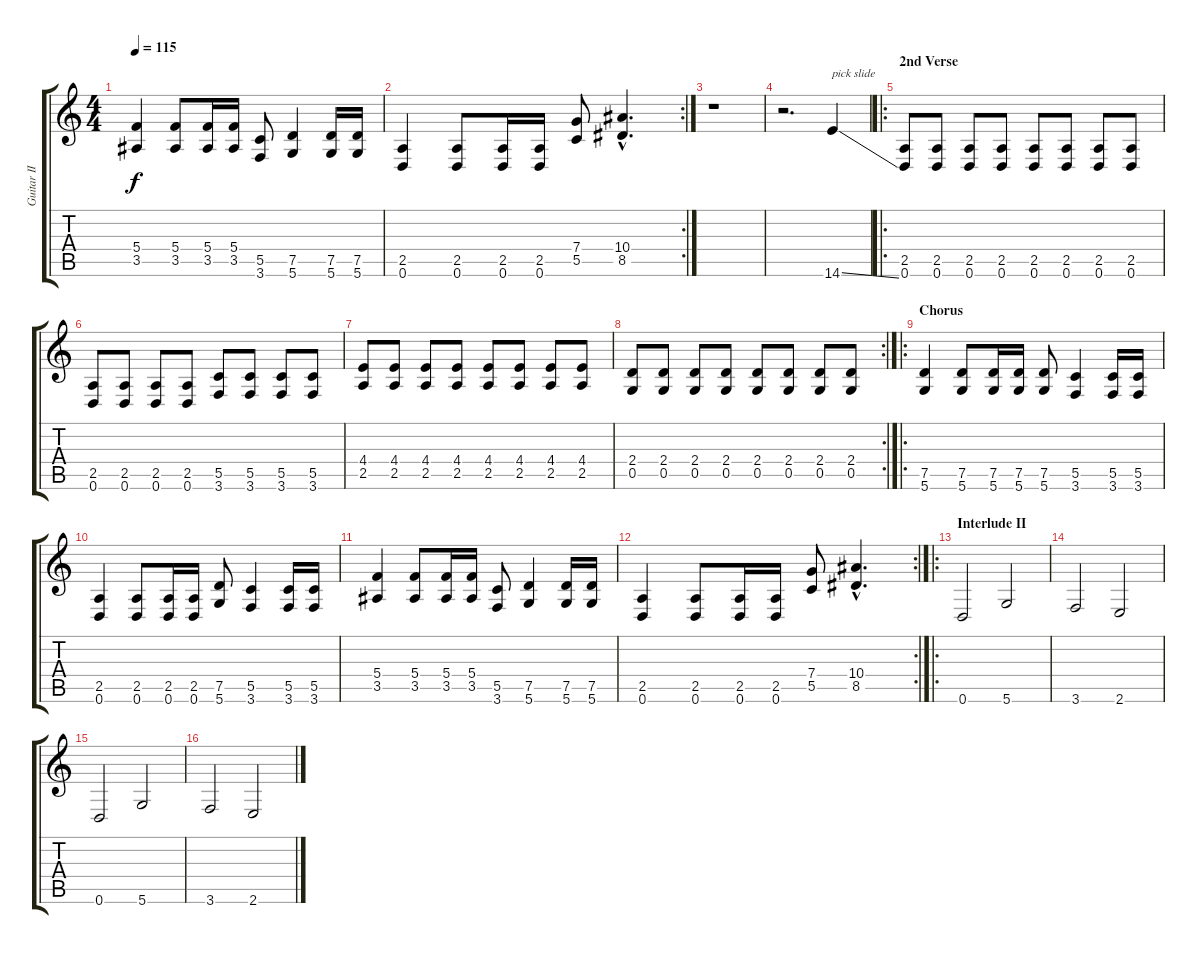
\track ("Guitar II" "Guitar II") {instrument distortionguitar}
\staff {score tabs}
\tuning (D4 A3 F3 C3 G2 D2) {hide}
\ts (4 4)
\tempo 115
\clef g2
\ks c
(5.4 3.5).4{dy f} (5.4 3.5).8 (5.4 3.5).16 (5.4 3.5).16 (5.5 3.6).8 (7.5 5.6).4 (7.5 5.6).16 (7.5 5.6).16 |
\rc 2
(2.5 0.6).4 (2.5 0.6).8 (2.5 0.6).16 (2.5 0.6).16 (7.4 5.5).8 (10.4{hac} 8.5{hac}).4{d} |
r.1 |
r.2{d} 14.6{ss}.4{txt "pick slide"} |
\ro
\section ("" "2nd Verse")
(2.5 0.6).8 (2.5 0.6).8 (2.5 0.6).8 (2.5 0.6).8 (2.5 0.6).8 (2.5 0.6).8 (2.5 0.6).8 (2.5 0.6).8 |
(2.5 0.6).8 (2.5 0.6).8 (2.5 0.6).8 (2.5 0.6).8 (5.5 3.6).8 (5.5 3.6).8 (5.5 3.6).8 (5.5 3.6).8 |
(4.4 2.5).8 (4.4 2.5).8 (4.4 2.5).8 (4.4 2.5).8 (4.4 2.5).8 (4.4 2.5).8 (4.4 2.5).8 (4.4 2.5).8 |
\rc 2
(2.4 0.5).8 (2.4 0.5).8 (2.4 0.5).8 (2.4 0.5).8 (2.4 0.5).8 (2.4 0.5).8 (2.4 0.5).8 (2.4 0.5).8 |
\ro
\section ("" "Chorus")
(7.5 5.6).4 (7.5 5.6).8 (7.5 5.6).16 (7.5 5.6).16 (7.5 5.6).8 (5.5 3.6).4 (5.5 3.6).16 (5.5 3.6).16 |
(2.5 0.6).4 (2.5 0.6).8 (2.5 0.6).16 (2.5 0.6).16 (7.5 5.6).8 (5.5 3.6).4 (5.5 3.6).16 (5.5 3.6).16 |
(5.4 3.5).4 (5.4 3.5).8 (5.4 3.5).16 (5.4 3.5).16 (5.5 3.6).8 (7.5 5.6).4 (7.5 5.6).16 (7.5 5.6).16 |
\rc 2
(2.5 0.6).4 (2.5 0.6).8 (2.5 0.6).16 (2.5 0.6).16 (7.4 5.5).8 (10.4{hac} 8.5{hac}).4{d} |
\ro
\section ("" "Interlude II")
0.6.2 5.6.2 |
3.6.2 2.6.2 |
0.6.2 5.6.2 |
3.6.2 2.6.2
